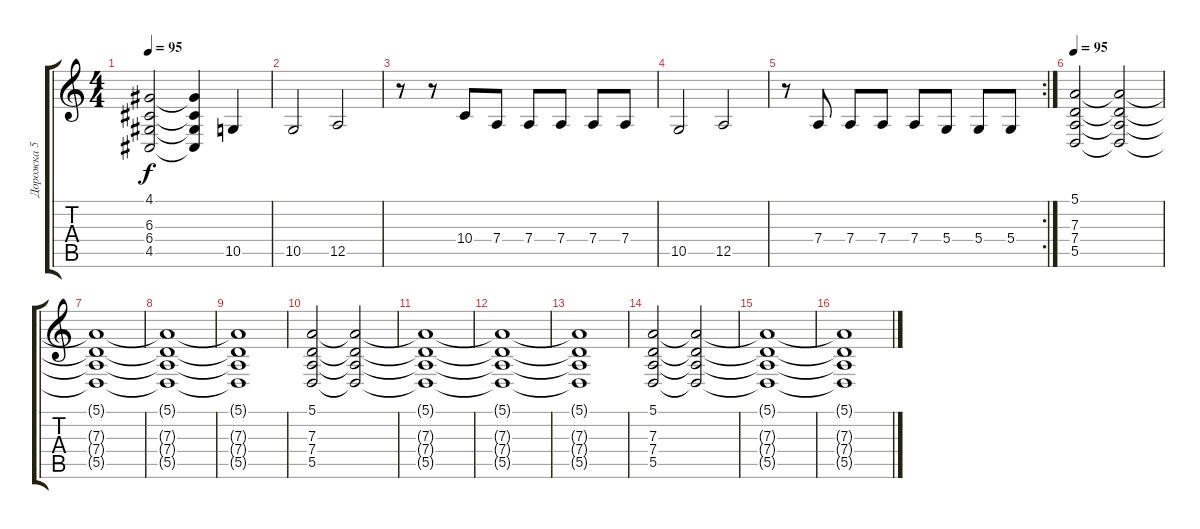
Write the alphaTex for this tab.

\track ("Дорожка 5" "Дорожка 5") {instrument stringensemble1}
\staff {score tabs}
\tuning (E4 B3 G3 D3 A2 E2) {hide}
\ts (4 4)
\tempo 95
\clef g2
\ks c
(4.1{t} 6.3{t} 6.4{t} 4.5{t}).2{dy f} (4.1{t} 6.3{t} 6.4{t} 4.5{t}).4 10.5.4{volume 16 instrument distortionguitar} |
10.5.2 12.5.2 |
r.8 r.8 10.4.8{volume 13} 7.4.8 7.4.8 7.4.8 7.4.8 7.4.8 |
10.5.2{volume 16} 12.5.2 |
\rc 2
r.8 7.4.8{volume 13} 7.4.8 7.4.8 7.4.8 5.4.8 5.4.8 5.4.8 |
\tempo 95
(5.1 7.3 7.4 5.5).2{volume 8 instrument stringensemble1} (5.1{t} 7.3{t} 7.4{t} 5.5{t}).2{volume 3} |
(5.1{t} 7.3{t} 7.4{t} 5.5{t}).1 |
(5.1{t} 7.3{t} 7.4{t} 5.5{t}).1 |
(5.1{t} 7.3{t} 7.4{t} 5.5{t}).1 |
(5.1 7.3 7.4 5.5).2{volume 8 instrument stringensemble1} (5.1{t} 7.3{t} 7.4{t} 5.5{t}).2{volume 3} |
(5.1{t} 7.3{t} 7.4{t} 5.5{t}).1 |
(5.1{t} 7.3{t} 7.4{t} 5.5{t}).1 |
(5.1{t} 7.3{t} 7.4{t} 5.5{t}).1 |
(5.1 7.3 7.4 5.5).2{volume 7 instrument stringensemble1} (5.1{t} 7.3{t} 7.4{t} 5.5{t}).2 |
(5.1{t} 7.3{t} 7.4{t} 5.5{t}).1 |
(5.1{t} 7.3{t} 7.4{t} 5.5{t}).1
